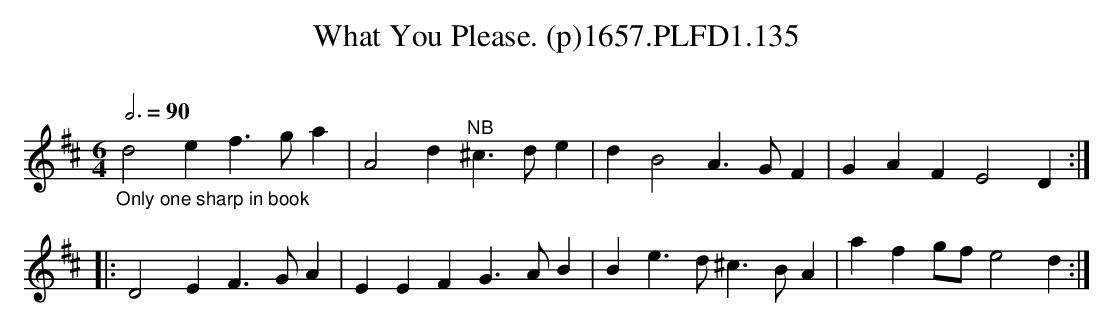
X:1
T:What You Please. (p)1657.PLFD1.135
M:6/4
L:1/4
Q:3/4=90
O:
K:D
"_Only one sharp in book"d2ef>ga|A2d"^NB"^c>de|dB2A>GF|GAFE2D:|
|:D2EF>GA|EEFG>AB|Be>d^c>BA|afg/f/e2d:|
